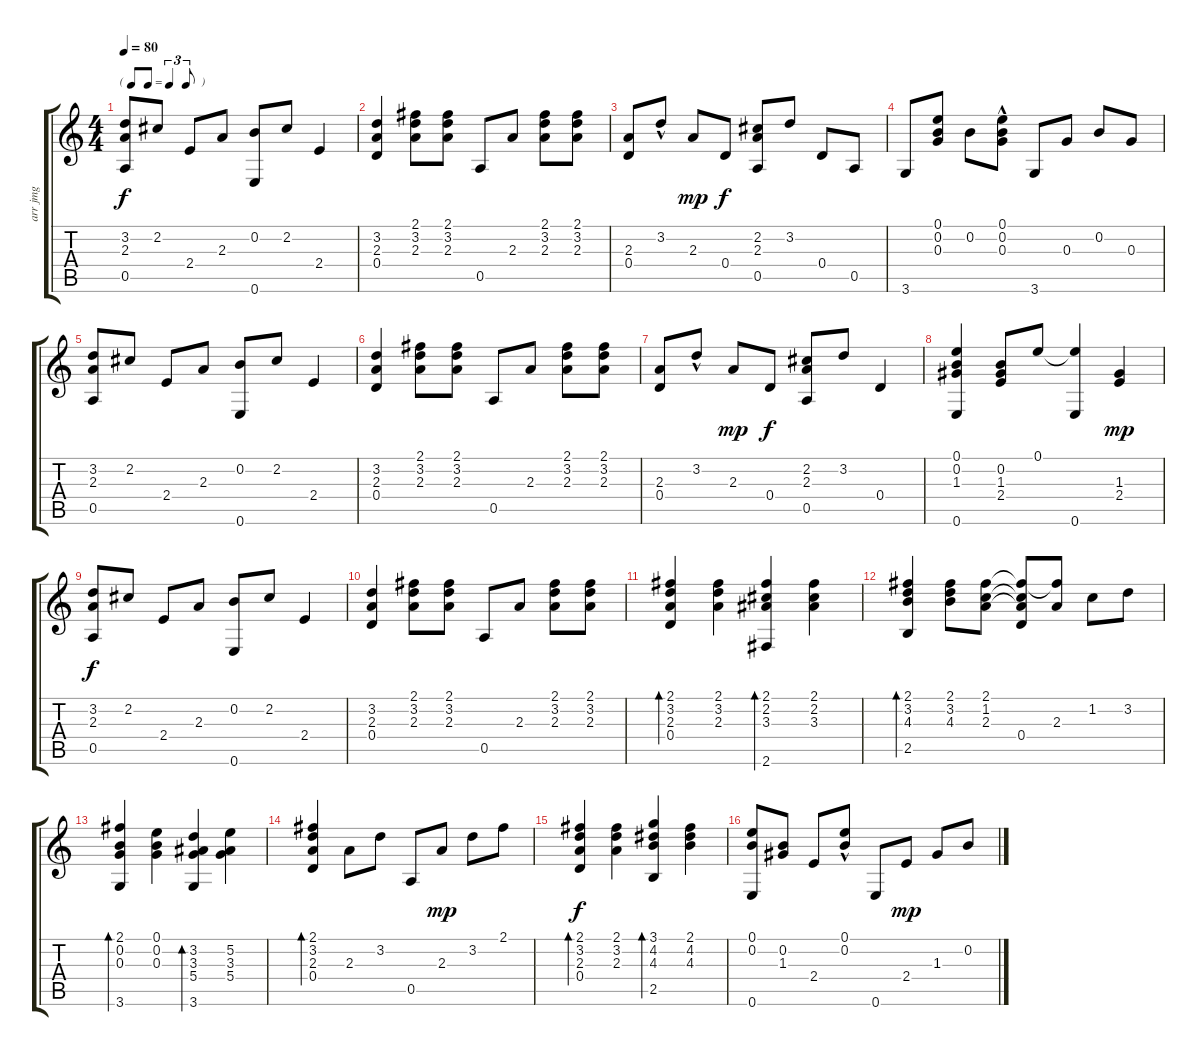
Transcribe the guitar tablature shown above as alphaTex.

\track ("arr jmg" "arr jmg") {instrument acousticguitarnylon}
\staff {score tabs}
\tuning (E4 B3 G3 D3 A2 E2) {hide}
\ts (4 4)
\tf triplet8th
\tempo 80
\clef g2
\ks c
(3.2 2.3 0.5).8{dy f} 2.2.8 2.4.8 2.3.8 (0.2 0.6).8 2.2.8 2.4.4 |
(3.2 2.3 0.4).4 (2.1 3.2 2.3).8 (2.1 3.2 2.3).8 0.5.8 2.3.8 (2.1 3.2 2.3).8 (2.1 3.2 2.3).8 |
(2.3 0.4).8 3.2{hac}.8 2.3.8{dy mp} 0.4.8{dy f} (2.2 2.3 0.5).8 3.2.8 0.4.8 0.5.8 |
3.6.8 (0.1 0.2 0.3).8 0.2.8 (0.1{hac} 0.2 0.3).8 3.6.8 0.3.8 0.2.8 0.3.8 |
(3.2 2.3 0.5).8 2.2.8 2.4.8 2.3.8 (0.2 0.6).8 2.2.8 2.4.4 |
(3.2 2.3 0.4).4 (2.1 3.2 2.3).8 (2.1 3.2 2.3).8 0.5.8 2.3.8 (2.1 3.2 2.3).8 (2.1 3.2 2.3).8 |
(2.3 0.4).8 3.2{hac}.8 2.3.8{dy mp} 0.4.8{dy f} (2.2 2.3 0.5).8 3.2.8 0.4.4 |
(0.1 0.2 1.3 0.6).4 (0.2 1.3 2.4).8 0.1.8 (0.1{t} 0.6).4 (1.3 2.4).4{dy mp} |
(3.2 2.3 0.5).8{dy f} 2.2.8 2.4.8 2.3.8 (0.2 0.6).8 2.2.8 2.4.4 |
(3.2 2.3 0.4).4 (2.1 3.2 2.3).8 (2.1 3.2 2.3).8 0.5.8 2.3.8 (2.1 3.2 2.3).8 (2.1 3.2 2.3).8 |
(2.1 3.2 2.3 0.4).4{bd 120} (2.1 3.2 2.3).4 (2.1 2.2 3.3 2.6).4{bd 120} (2.1 2.2 3.3).4 |
(2.1 3.2 4.3 2.5).4{bd 120} (2.1 3.2 4.3).8 (2.1 1.2 2.3).8 (2.1{t} 1.2{t} 2.3{t} 0.4).8 (2.1{t} 2.3).8 1.2.8 3.2.8 |
(2.1 0.2 0.3 3.6).4{bd 120} (0.1 0.2 0.3).4 (3.2 3.3 5.4 3.6).4{bd 120} (5.2 3.3 5.4).4 |
(2.1 3.2 2.3 0.4).4{bd 120} 2.3.8 3.2.8 0.5.8 2.3.8{dy mp} 3.2.8 2.1.8 |
(2.1 3.2 2.3 0.4).4{bd 120 dy f} (2.1 3.2 2.3).4 (3.1 4.2 4.3 2.5).4{bd 120} (2.1 4.2 4.3).4 |
(0.1 0.2 0.6).8 (0.2 1.3).8 2.4.8 (0.1{hac} 0.2).8 0.6.8 2.4.8{dy mp} 1.3.8 0.2.8
